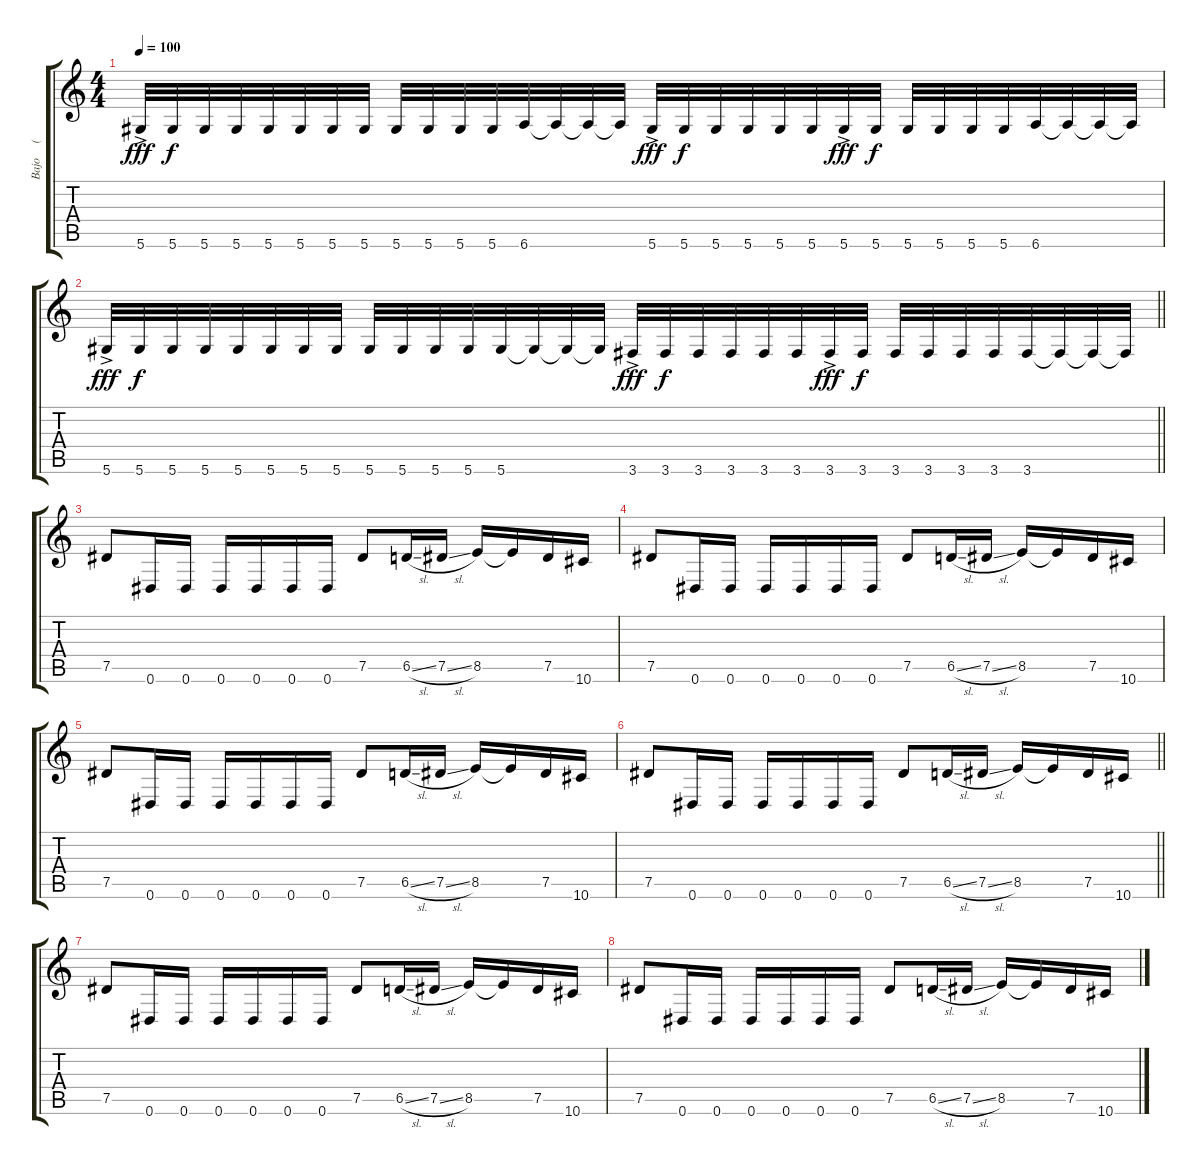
\track ("Bajo     (Rodrigo)" "Bajo     (") {instrument electricbasspick}
\staff {score tabs}
\tuning (Eb4 Bb3 Gb3 Db3 Ab2 Eb2) {hide}
\ts (4 4)
\tempo 100
\clef g2
\ks c
5.6{ac}.32{dy fff} 5.6.32{dy f} 5.6.32 5.6.32 5.6.32 5.6.32 5.6.32 5.6.32 5.6.32 5.6.32 5.6.32 5.6.32 6.6.32 6.6{t}.32 6.6{t}.32 6.6{t}.32 5.6{ac}.32{dy fff} 5.6.32{dy f} 5.6.32 5.6.32 5.6.32 5.6.32 5.6{ac}.32{dy fff} 5.6.32{dy f} 5.6.32 5.6.32 5.6.32 5.6.32 6.6.32 6.6{t}.32 6.6{t}.32 6.6{t}.32 |
\barLineRight lightlight
5.6{ac}.32{dy fff} 5.6.32{dy f} 5.6.32 5.6.32 5.6.32 5.6.32 5.6.32 5.6.32 5.6.32 5.6.32 5.6.32 5.6.32 5.6.32 5.6{t}.32 5.6{t}.32 5.6{t}.32 3.6{ac}.32{dy fff} 3.6.32{dy f} 3.6.32 3.6.32 3.6.32 3.6.32 3.6{ac}.32{dy fff} 3.6.32{dy f} 3.6.32 3.6.32 3.6.32 3.6.32 3.6.32 3.6{t}.32 3.6{t}.32 3.6{t}.32 |
7.5.8 0.6.16 0.6.16 0.6.16 0.6.16 0.6.16 0.6.16 7.5.8 6.5{sl}.16 7.5{sl}.16 8.5.16 8.5{t}.16 7.5.16 10.6.16 |
7.5.8 0.6.16 0.6.16 0.6.16 0.6.16 0.6.16 0.6.16 7.5.8 6.5{sl}.16 7.5{sl}.16 8.5.16 8.5{t}.16 7.5.16 10.6.16 |
7.5.8 0.6.16 0.6.16 0.6.16 0.6.16 0.6.16 0.6.16 7.5.8 6.5{sl}.16 7.5{sl}.16 8.5.16 8.5{t}.16 7.5.16 10.6.16 |
\barLineRight lightlight
7.5.8 0.6.16 0.6.16 0.6.16 0.6.16 0.6.16 0.6.16 7.5.8 6.5{sl}.16 7.5{sl}.16 8.5.16 8.5{t}.16 7.5.16 10.6.16 |
7.5.8 0.6.16 0.6.16 0.6.16 0.6.16 0.6.16 0.6.16 7.5.8 6.5{sl}.16 7.5{sl}.16 8.5.16 8.5{t}.16 7.5.16 10.6.16 |
7.5.8 0.6.16 0.6.16 0.6.16 0.6.16 0.6.16 0.6.16 7.5.8 6.5{sl}.16 7.5{sl}.16 8.5.16 8.5{t}.16 7.5.16 10.6.16
